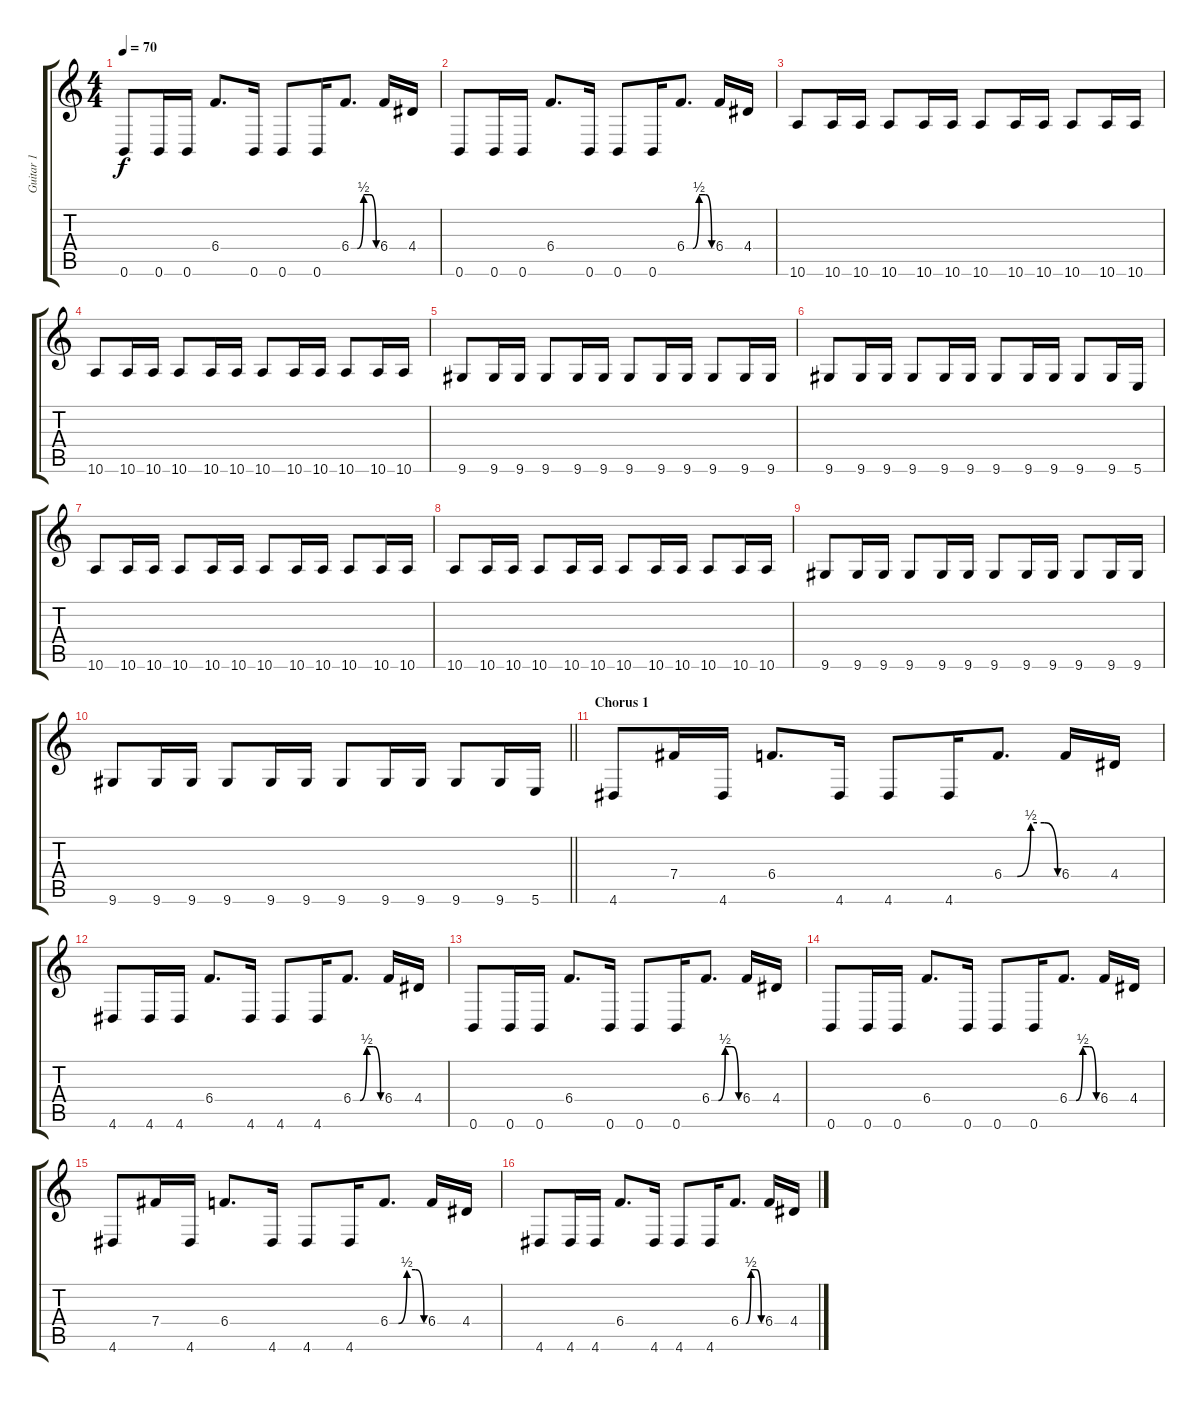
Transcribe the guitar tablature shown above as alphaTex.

\track ("Guitar 1" "Guitar 1") {instrument distortionguitar}
\staff {score tabs}
\tuning (Eb4 B3 Gb3 B2 Gb2 B1) {hide}
\ts (4 4)
\tempo 70
\clef g2
\ks c
0.6.8{dy f} 0.6.16 0.6.16 6.4.8{d} 0.6.16 0.6.8 0.6.16 6.4{be (custom 0 0 15 0 30 2 45 2 60 0)}.8{d} 6.4.16 4.4.16 |
0.6.8 0.6.16 0.6.16 6.4.8{d} 0.6.16 0.6.8 0.6.16 6.4{be (custom 0 0 15 0 30 2 45 2 60 0)}.8{d} 6.4.16 4.4.16 |
10.6.8 10.6.16 10.6.16 10.6.8 10.6.16 10.6.16 10.6.8 10.6.16 10.6.16 10.6.8 10.6.16 10.6.16 |
10.6.8 10.6.16 10.6.16 10.6.8 10.6.16 10.6.16 10.6.8 10.6.16 10.6.16 10.6.8 10.6.16 10.6.16 |
9.6.8 9.6.16 9.6.16 9.6.8 9.6.16 9.6.16 9.6.8 9.6.16 9.6.16 9.6.8 9.6.16 9.6.16 |
9.6.8 9.6.16 9.6.16 9.6.8 9.6.16 9.6.16 9.6.8 9.6.16 9.6.16 9.6.8 9.6.16 5.6.16 |
10.6.8 10.6.16 10.6.16 10.6.8 10.6.16 10.6.16 10.6.8 10.6.16 10.6.16 10.6.8 10.6.16 10.6.16 |
10.6.8 10.6.16 10.6.16 10.6.8 10.6.16 10.6.16 10.6.8 10.6.16 10.6.16 10.6.8 10.6.16 10.6.16 |
9.6.8 9.6.16 9.6.16 9.6.8 9.6.16 9.6.16 9.6.8 9.6.16 9.6.16 9.6.8 9.6.16 9.6.16 |
\barLineRight lightlight
9.6.8 9.6.16 9.6.16 9.6.8 9.6.16 9.6.16 9.6.8 9.6.16 9.6.16 9.6.8 9.6.16 5.6.16 |
\section ("" "Chorus 1")
4.6.8 7.4.16 4.6.16 6.4.8{d} 4.6.16 4.6.8 4.6.16 6.4{be (custom 0 0 15 0 30 2 45 2 60 0)}.8{d} 6.4.16 4.4.16 |
4.6.8 4.6.16 4.6.16 6.4.8{d} 4.6.16 4.6.8 4.6.16 6.4{be (custom 0 0 15 0 30 2 45 2 60 0)}.8{d} 6.4.16 4.4.16 |
0.6.8 0.6.16 0.6.16 6.4.8{d} 0.6.16 0.6.8 0.6.16 6.4{be (custom 0 0 15 0 30 2 45 2 60 0)}.8{d} 6.4.16 4.4.16 |
0.6.8 0.6.16 0.6.16 6.4.8{d} 0.6.16 0.6.8 0.6.16 6.4{be (custom 0 0 15 0 30 2 45 2 60 0)}.8{d} 6.4.16 4.4.16 |
4.6.8 7.4.16 4.6.16 6.4.8{d} 4.6.16 4.6.8 4.6.16 6.4{be (custom 0 0 15 0 30 2 45 2 60 0)}.8{d} 6.4.16 4.4.16 |
4.6.8 4.6.16 4.6.16 6.4.8{d} 4.6.16 4.6.8 4.6.16 6.4{be (custom 0 0 15 0 30 2 45 2 60 0)}.8{d} 6.4.16 4.4.16
